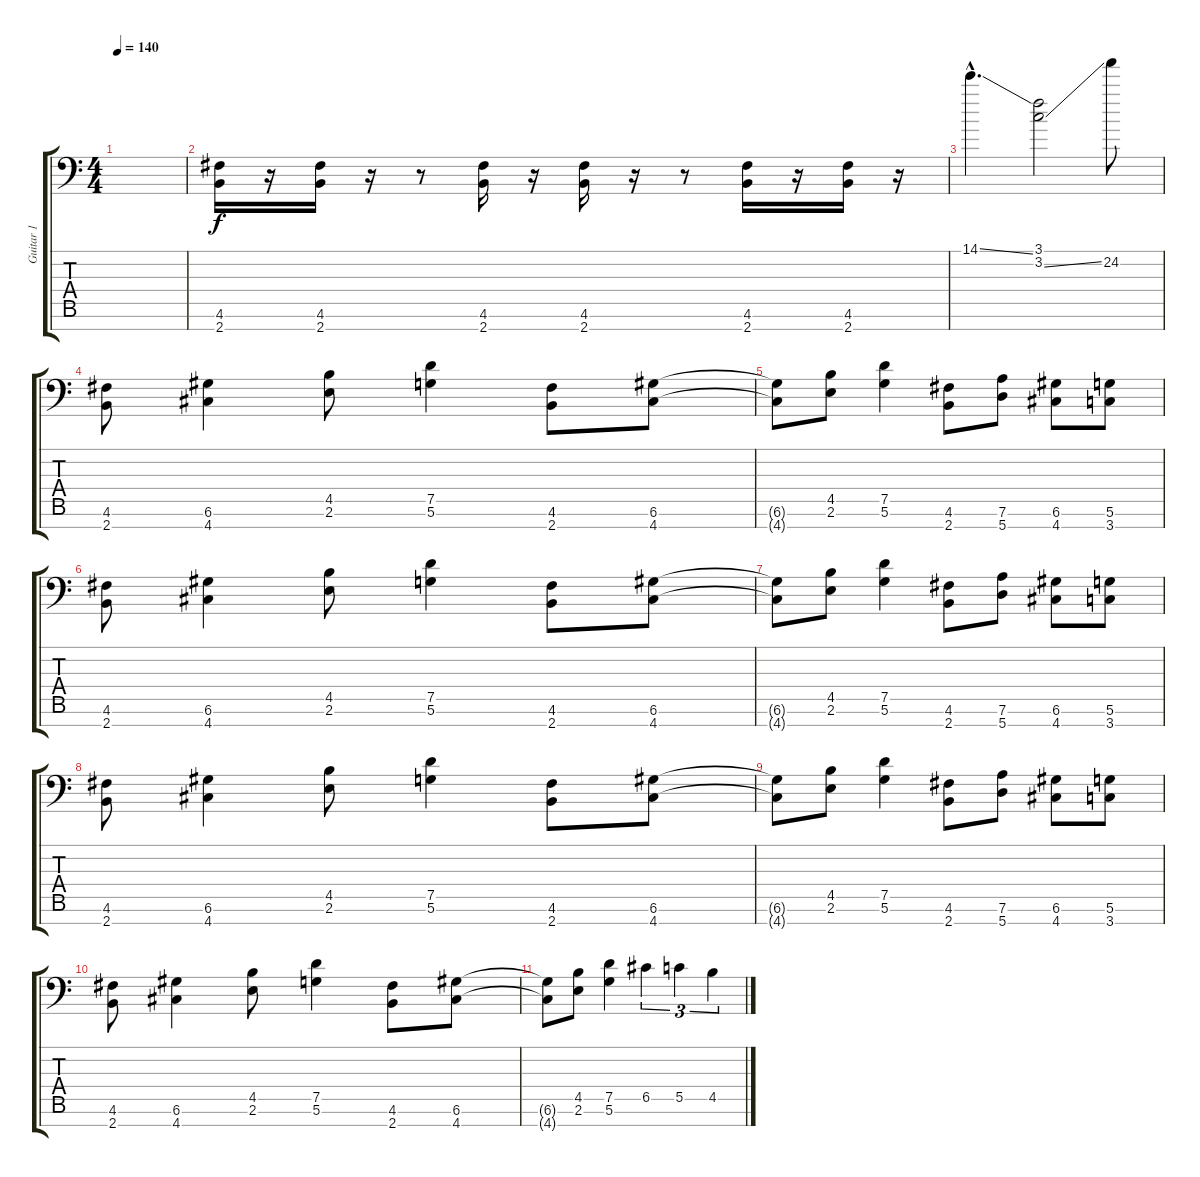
\track ("Guitar 1" "Guitar 1") {instrument distortionguitar}
\staff {score tabs}
\tuning (D4 A3 F3 C3 G2 D2 A1) {hide}
\ts (4 4)
\tempo 140
\clef f4
\ks c
|
(4.6 2.7).16 r.16 (4.6 2.7).16 r.16 r.8 (4.6 2.7).16 r.16 (4.6 2.7).16 r.16 r.8 (4.6 2.7).16 r.16 (4.6 2.7).16 r.16 |
14.1{ss hac}.4{d} (3.1 3.2{ss}).2 24.2.8 |
(4.6 2.7).8 (6.6 4.7).4 (4.5 2.6).8 (7.5 5.6).4 (4.6 2.7).8 (6.6 4.7).8 |
(6.6{t} 4.7{t}).8 (4.5 2.6).8 (7.5 5.6).4 (4.6 2.7).8 (7.6 5.7).8 (6.6 4.7).8 (5.6 3.7).8 |
(4.6 2.7).8 (6.6 4.7).4 (4.5 2.6).8 (7.5 5.6).4 (4.6 2.7).8 (6.6 4.7).8 |
(6.6{t} 4.7{t}).8 (4.5 2.6).8 (7.5 5.6).4 (4.6 2.7).8 (7.6 5.7).8 (6.6 4.7).8 (5.6 3.7).8 |
(4.6 2.7).8 (6.6 4.7).4 (4.5 2.6).8 (7.5 5.6).4 (4.6 2.7).8 (6.6 4.7).8 |
(6.6{t} 4.7{t}).8 (4.5 2.6).8 (7.5 5.6).4 (4.6 2.7).8 (7.6 5.7).8 (6.6 4.7).8 (5.6 3.7).8 |
(4.6 2.7).8 (6.6 4.7).4 (4.5 2.6).8 (7.5 5.6).4 (4.6 2.7).8 (6.6 4.7).8 |
(6.6{t} 4.7{t}).8 (4.5 2.6).8 (7.5 5.6).4 6.5.4{tu (3 2)} 5.5.4{tu (3 2)} 4.5.4{tu (3 2)}
